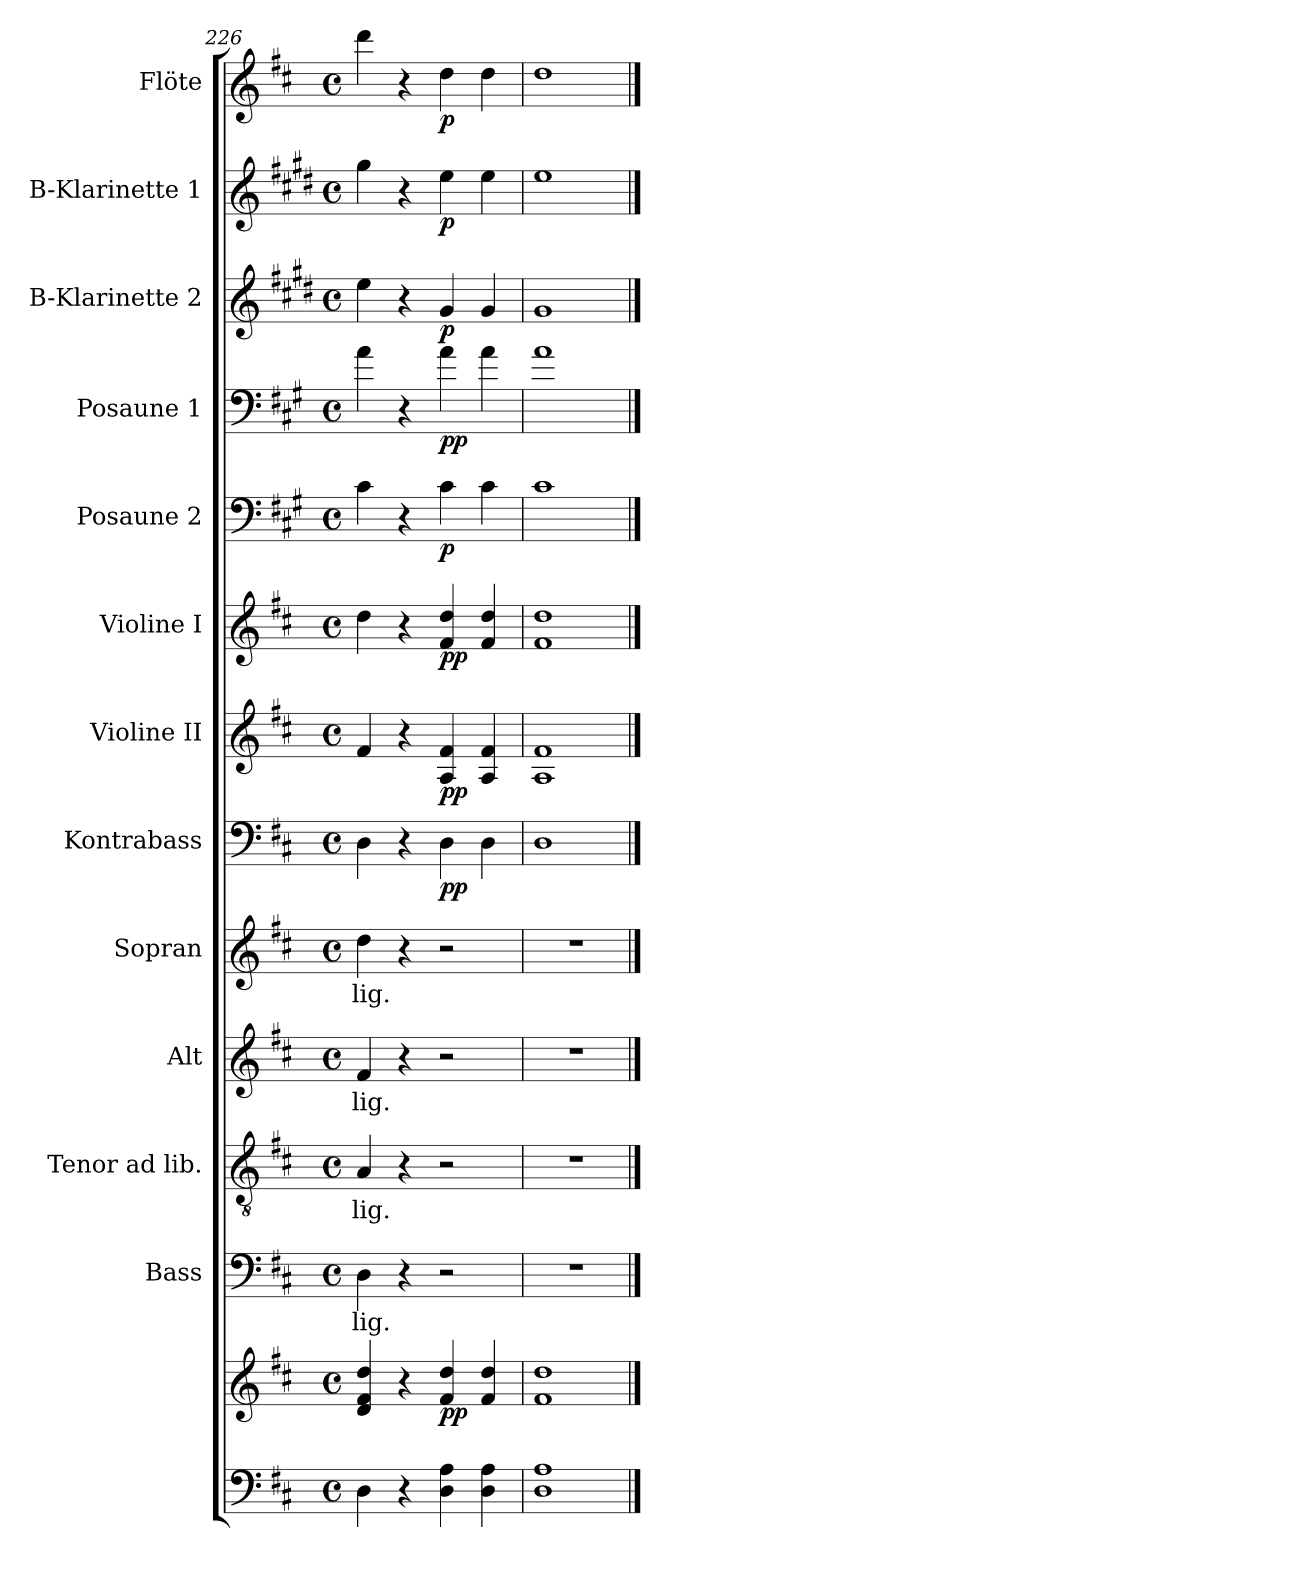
**kern	**kern	**dynam	**kern	**text	**kern	**text	**kern	**text	**kern	**text	**kern	**dynam	**kern	**dynam	**kern	**dynam	**kern	**dynam	**kern	**dynam	**kern	**dynam	**kern	**dynam	**kern	**dynam
*part13	*part13	*part13	*part12	*part12	*part11	*part11	*part10	*part10	*part9	*part9	*part8	*part8	*part7	*part7	*part6	*part6	*part5	*part5	*part4	*part4	*part3	*part3	*part2	*part2	*part1	*part1
*staff14	*staff13	*staff13/14	*staff12	*staff12	*staff11	*staff11	*staff10	*staff10	*staff9	*staff9	*staff8	*staff8	*staff7	*staff7	*staff6	*staff6	*staff5	*staff5	*staff4	*staff4	*staff3	*staff3	*staff2	*staff2	*staff1	*staff1
*	*	*	*I"Bass	*	*I"Tenor ad lib.	*	*I"Alt	*	*I"Sopran	*	*I"Kontrabass	*	*I"Violine II	*	*I"Violine I	*	*I"Posaune 2	*	*I"Posaune 1	*	*I"B-Klarinette 2	*	*I"B-Klarinette 1	*	*I"Flöte	*
*	*	*	*I'B.	*	*I'T.	*	*I'A.	*	*I'S.	*	*I'Kb.	*	*I'Vl. II	*	*I'Vl. I	*	*I'Pos 2	*	*I'Pos. 1	*	*I'B Kl. 2	*	*I'B Kl. 1	*	*I'Fl.	*
*clefF4	*clefG2	*	*clefF4	*	*clefGv2	*	*clefG2	*	*clefG2	*	*clefF4	*	*clefG2	*	*clefG2	*	*clefF4	*	*clefF4	*	*clefG2	*	*clefG2	*	*clefG2	*
*	*	*	*	*	*	*	*	*	*	*	*ITrd7c12	*	*	*	*	*	*ITrd4c7	*	*ITrd4c7	*	*ITrd1c2	*	*ITrd1c2	*	*	*
*k[f#c#]	*k[f#c#]	*	*k[f#c#]	*	*k[f#c#]	*	*k[f#c#]	*	*k[f#c#]	*	*k[f#c#]	*	*k[f#c#]	*	*k[f#c#]	*	*k[f#c#]	*	*k[f#c#]	*	*k[f#c#]	*	*k[f#c#]	*	*k[f#c#]	*
*D:	*D:	*	*D:	*	*D:	*	*D:	*	*D:	*	*D:	*	*D:	*	*D:	*	*D:	*	*D:	*	*D:	*	*D:	*	*D:	*
*M4/4	*M4/4	*	*M4/4	*	*M4/4	*	*M4/4	*	*M4/4	*	*M4/4	*	*M4/4	*	*M4/4	*	*M4/4	*	*M4/4	*	*M4/4	*	*M4/4	*	*M4/4	*
*met(c)	*met(c)	*	*met(c)	*	*met(c)	*	*met(c)	*	*met(c)	*	*met(c)	*	*met(c)	*	*met(c)	*	*met(c)	*	*met(c)	*	*met(c)	*	*met(c)	*	*met(c)	*
=226	=226	=226	=226	=226	=226	=226	=226	=226	=226	=226	=226	=226	=226	=226	=226	=226	=226	=226	=226	=226	=226	=226	=226	=226	=226	=226
!	!	!	!	!LO:LY:b	!	!LO:LY:b	!	!LO:LY:b	!	!LO:LY:b	!	!	!	!	!	!	!	!	!	!	!	!	!	!	!	!
4D\	4d/ 4f#/ 4dd/	.	4D\	-lig.	4A/	-lig.	4f#/	-lig.	4dd\	-lig.	4DD\	.	4f#/	.	4dd\	.	4F#\	.	4d\	.	4dd\	.	4ff#\	.	4ddd\	.
4r	4r	.	4r	.	4r	.	4r	.	4r	.	4r	.	4r	.	4r	.	4r	.	4r	.	4r	.	4r	.	4r	.
!	!	!LO:DY:b	!	!	!	!	!	!	!	!	!	!LO:DY:b	!	!LO:DY:b	!	!LO:DY:b	!	!LO:DY:b	!	!LO:DY:b	!	!LO:DY:b	!	!LO:DY:b	!	!LO:DY:b
4D\ 4A\	4f#/ 4dd/	pp	2r	.	2r	.	2r	.	2r	.	4DD\	pp	4A/ 4f#/	pp	4f#/ 4dd/	pp	4F#\	p	4d\	pp	4f#/	p	4dd\	p	4dd\	p
4D\ 4A\	4f#/ 4dd/	.	.	.	.	.	.	.	.	.	4DD\	.	4A/ 4f#/	.	4f#/ 4dd/	.	4F#\	.	4d\	.	4f#/	.	4dd\	.	4dd\	.
=227	=227	=227	=227	=227	=227	=227	=227	=227	=227	=227	=227	=227	=227	=227	=227	=227	=227	=227	=227	=227	=227	=227	=227	=227	=227	=227
1D 1A	1f# 1dd	.	1r	.	1r	.	1r	.	1r	.	1DD	.	1A 1f#	.	1f# 1dd	.	1F#	.	1d	.	1f#	.	1dd	.	1dd	.
==	==	==	==	==	==	==	==	==	==	==	==	==	==	==	==	==	==	==	==	==	==	==	==	==	==	==
*-	*-	*-	*-	*-	*-	*-	*-	*-	*-	*-	*-	*-	*-	*-	*-	*-	*-	*-	*-	*-	*-	*-	*-	*-	*-	*-
